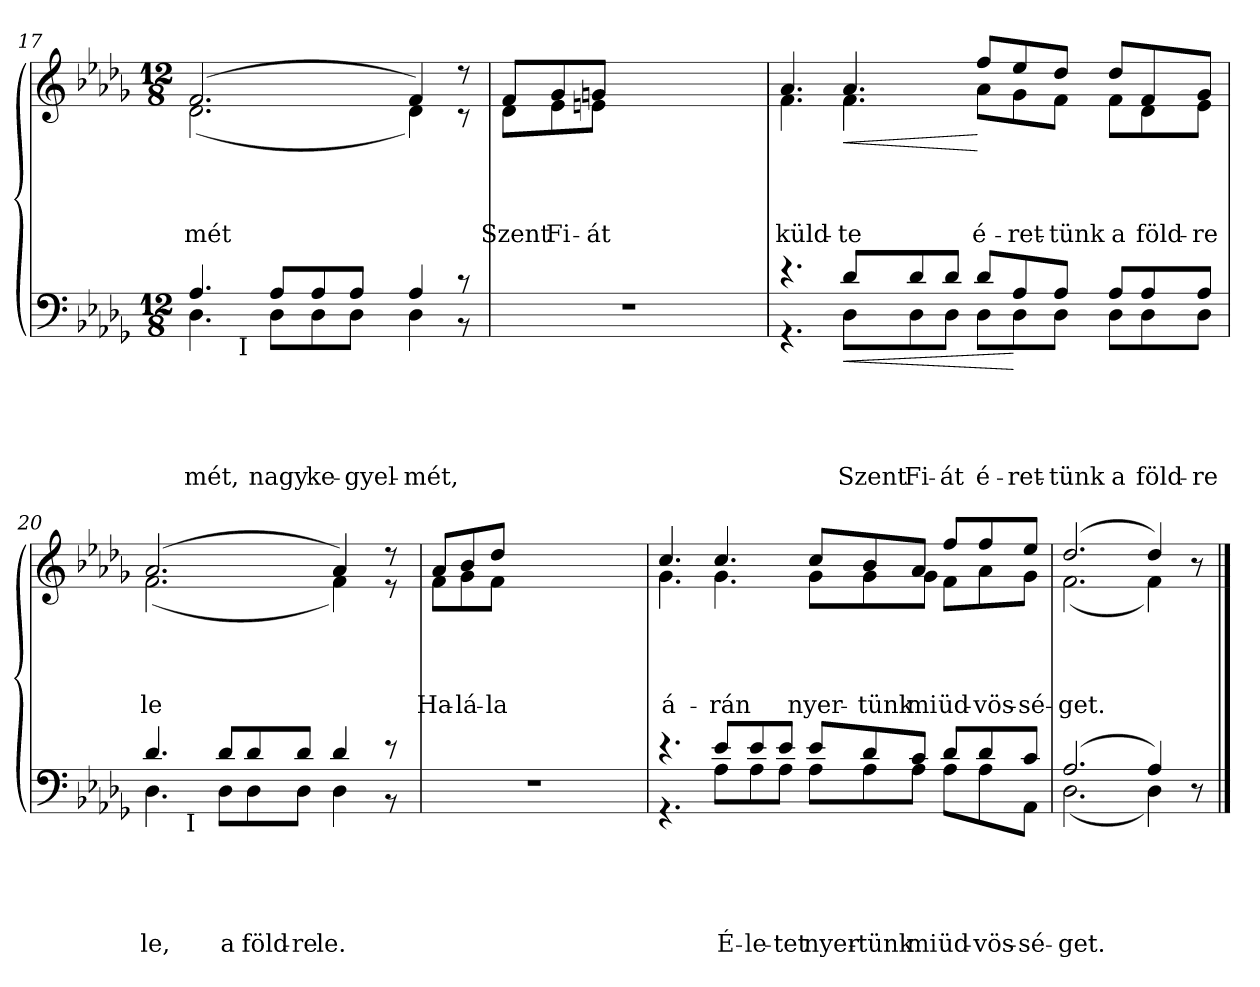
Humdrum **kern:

**kern	**text	**text	**text	**text	**text	**dynam	**kern	**text	**text	**text	**text	**dynam
*part2	*part2	*part2	*part2	*part2	*part2	*part2	*part1	*part1	*part1	*part1	*part1	*part1
*staff2	*staff2	*staff2	*staff2	*staff2	*staff2	*staff2	*staff1	*staff1	*staff1	*staff1	*staff1	*staff1
*clefF4	*	*	*	*	*	*	*clefG2	*	*	*	*	*
*k[b-e-a-d-g-]	*	*	*	*	*	*	*k[b-e-a-d-g-]	*	*	*	*	*
*D-:	*	*	*	*	*	*	*D-:	*	*	*	*	*
*M12/8	*	*	*	*	*	*	*M12/8	*	*	*	*	*
=17	=17	=17	=17	=17	=17	=17	=17	=17	=17	=17	=17	=17
!	!	!	!	!	!LO:LY:a	!	!	!	!	!	!	!
*^	*	*	*	*	*	*	*	*	*	*	*	*
!	!	!	!	!	!	!	!	!	!	!	!	!LO:LY:b	!
*	*^	*	*	*	*	*	*	*^	*	*	*	*	*
4.A-/	4.D-\	4ryy	.	.	.	.	-mét,	.	(2.f/	(<2.d-\	.	.	.	-mét	.
!	!	!LO:TX:b:t=I	!	!	!	!	!	!	!	!	!	!	!	!	!
.	.	2..ryy	.	.	.	.	.	.	.	.	.	.	.	.	.
!	!	!	!	!	!	!	!LO:LY:a	!	!	!	!	!	!	!	!
8A-/L	8D-\L	.	.	.	.	.	nagy	.	.	.	.	.	.	.	.
!	!	!	!	!	!	!	!LO:LY:a	!	!	!	!	!	!	!	!
8A-/	8D-\	.	.	.	.	.	ke-	.	.	.	.	.	.	.	.
!	!	!	!	!	!	!	!LO:LY:a	!	!	!	!	!	!	!	!
8A-/J	8D-\J	.	.	.	.	.	-gyel-	.	.	.	.	.	.	.	.
!	!	!	!	!	!	!	!LO:LY:a	!	!	!	!	!	!	!	!
!	!	!	!	!	!	!	!	!	!	!	!	!	!	!LO:LY:b	!
4A-/	4D-\	.	.	.	.	.	-mét,	.	4f/)	4d-\)	.	.	.	.	.
8r	8r	.	.	.	.	.	.	.	8r	8r	.	.	.	.	.
*v	*v	*v	*	*	*	*	*	*	*	*	*	*	*	*	*
!!LO:PB:g=z	!!
=18	=18	=18	=18	=18	=18	=18	=18	=18	=18	=18	=18	=18	=18
*^	*	*	*	*	*	*	*	*	*	*	*	*	*
*	*^	*	*	*	*	*	*	*	*	*	*	*	*	*
!	!	!	!	!	!	!	!	!	!	!	!	!	!	!LO:LY:b	!
*v	*v	*v	*	*	*	*	*	*	*	*	*	*	*	*	*
1.r	.	.	.	.	.	.	8f/L	8d-\L	.	.	.	Szent	.
!	!	!	!	!	!	!	!	!	!	!	!	!LO:LY:b	!
.	.	.	.	.	.	.	8g-/	8e-\	.	.	.	Fi-	.
!	!	!	!	!	!	!	!	!	!	!	!	!LO:LY:b	!
.	.	.	.	.	.	.	8gn/J	8en\J	.	.	.	-át	.
.	.	.	.	.	.	.	1ryy	1ryy	.	.	.	.	.
.	.	.	.	.	.	.	8ryy	8ryy	.	.	.	.	.
=19	=19	=19	=19	=19	=19	=19	=19	=19	=19	=19	=19	=19	=19
*^	*	*	*	*	*	*	*	*	*	*	*	*	*
!	!	!	!	!	!	!	!	!	!	!	!	!	!LO:LY:b	!
4.r	4.r	.	.	.	.	.	.	4.a-/	4.f\	.	.	.	küld-	.
!	!	!	!	!	!	!LO:LY:a	!LO:HP:b	!	!	!	!	!	!	!
!	!	!	!	!	!	!	!	!	!	!	!	!	!LO:LY:b	!LO:HP:b
8d-/L	8D-\L	.	.	.	.	Szent	<	4.a-/	4.f\	.	.	.	-te	<
!	!	!	!	!	!	!LO:LY:a	!	!	!	!	!	!	!	!
8d-/	8D-\	.	.	.	.	Fi-	.	.	.	.	.	.	.	.
!	!	!	!	!	!	!LO:LY:a	!	!	!	!	!	!	!	!
8d-/J	8D-\J	.	.	.	.	-át	.	.	.	.	.	.	.	.
!	!	!	!	!	!	!LO:LY:a	!	!	!	!	!	!	!	!
!	!	!	!	!	!	!	!	!	!	!	!	!	!LO:LY:b	!
8d-/L	8D-\L	.	.	.	.	é-	.	8ff/L	8a-\L	.	.	.	é-	[
!	!	!	!	!	!	!LO:LY:a	!	!	!	!	!	!	!	!
!	!	!	!	!	!	!	!	!	!	!	!	!	!LO:LY:b	!
8A-/	8D-\	.	.	.	.	-ret-	[	8ee-/	8g-\	.	.	.	-ret-	.
!	!	!	!	!	!	!LO:LY:a	!	!	!	!	!	!	!	!
!	!	!	!	!	!	!	!	!	!	!	!	!	!LO:LY:b	!
8A-/J	8D-\J	.	.	.	.	-tünk	.	8dd-/J	8f\J	.	.	.	-tünk	.
!	!	!	!	!	!	!LO:LY:a	!	!	!	!	!	!	!	!
!	!	!	!	!	!	!	!	!	!	!	!	!	!LO:LY:b	!
8A-/L	8D-\L	.	.	.	.	a	.	8dd-/L	8f\L	.	.	.	a	.
!	!	!	!	!	!	!LO:LY:a	!	!	!	!	!	!	!	!
!	!	!	!	!	!	!	!	!	!	!	!	!	!LO:LY:b	!
8A-/	8D-\	.	.	.	.	föld-	.	8f/	8d-\	.	.	.	föld-	.
!	!	!	!	!	!	!LO:LY:a	!	!	!	!	!	!	!	!
!	!	!	!	!	!	!	!	!	!	!	!	!	!LO:LY:b	!
8A-/J	8D-\J	.	.	.	.	-re	.	8g-/J	8e-\J	.	.	.	-re	.
*v	*v	*	*	*	*	*	*	*	*	*	*	*	*	*
=20	=20	=20	=20	=20	=20	=20	=20	=20	=20	=20	=20	=20	=20
*^	*	*	*	*	*	*	*	*	*	*	*	*	*
!	!	!	!	!	!	!LO:LY:a	!	!	!	!	!	!	!	!
!	!	!	!	!	!	!	!	!	!	!	!	!	!LO:LY:b	!
*	*^	*	*	*	*	*	*	*	*	*	*	*	*	*
4.d-/	4.D-\	8..ryy	.	.	.	.	le,	.	(2.a-/	(<2.f\	.	.	.	le	.
!	!	!LO:TX:b:t=I	!	!	!	!	!	!	!	!	!	!	!	!	!
.	.	2ryy	.	.	.	.	.	.	.	.	.	.	.	.	.
!	!	!	!	!	!	!	!LO:LY:a	!	!	!	!	!	!	!	!
8d-/L	8D-\L	.	.	.	.	.	a	.	.	.	.	.	.	.	.
!	!	!	!	!	!	!	!LO:LY:a	!	!	!	!	!	!	!	!
8d-/	8D-\	.	.	.	.	.	föld-	.	.	.	.	.	.	.	.
!	!	!	!	!	!	!	!LO:LY:a	!	!	!	!	!	!	!	!
8d-/J	8D-\J	.	.	.	.	.	-re	.	.	.	.	.	.	.	.
.	.	4ryy	.	.	.	.	.	.	.	.	.	.	.	.	.
!	!	!	!	!	!	!	!LO:LY:a	!	!	!	!	!	!	!	!
!	!	!	!	!	!	!	!	!	!	!	!	!	!	!LO:LY:b	!
4d-/	4D-\	.	.	.	.	.	le.	.	4a-/)	4f\)	.	.	.	.	.
.	.	8ryy	.	.	.	.	.	.	.	.	.	.	.	.	.
8r	8r	.	.	.	.	.	.	.	8r	8r	.	.	.	.	.
.	.	32ryy	.	.	.	.	.	.	.	.	.	.	.	.	.
*v	*v	*v	*	*	*	*	*	*	*	*	*	*	*	*	*
!!LO:LB:g=z	!!
=21	=21	=21	=21	=21	=21	=21	=21	=21	=21	=21	=21	=21	=21
*^	*	*	*	*	*	*	*	*	*	*	*	*	*
*	*^	*	*	*	*	*	*	*	*	*	*	*	*	*
!	!	!	!	!	!	!	!	!	!	!	!	!	!	!LO:LY:b	!
*v	*v	*v	*	*	*	*	*	*	*	*	*	*	*	*	*
1.r	.	.	.	.	.	.	8a-/L	8f\L	.	.	.	Ha-	.
!	!	!	!	!	!	!	!	!	!	!	!	!LO:LY:b	!
.	.	.	.	.	.	.	8b-/	8g-\	.	.	.	-lá-	.
!	!	!	!	!	!	!	!	!	!	!	!	!LO:LY:b	!
.	.	.	.	.	.	.	8dd-/J	8f\J	.	.	.	-la	.
.	.	.	.	.	.	.	1ryy	1ryy	.	.	.	.	.
.	.	.	.	.	.	.	8ryy	8ryy	.	.	.	.	.
=22	=22	=22	=22	=22	=22	=22	=22	=22	=22	=22	=22	=22	=22
*^	*	*	*	*	*	*	*	*	*	*	*	*	*
!	!	!	!	!	!	!	!	!	!	!	!	!	!LO:LY:b	!
4.r	4.r	.	.	.	.	.	.	4.cc/	4.g-\	.	.	.	á-	.
!	!	!	!	!	!	!LO:LY:a	!	!	!	!	!	!	!	!
!	!	!	!	!	!	!	!	!	!	!	!	!	!LO:LY:b	!
8e-/L	8A-\L	.	.	.	.	É-	.	4.cc/	4.g-\	.	.	.	-rán	.
!	!	!	!	!	!	!LO:LY:a	!	!	!	!	!	!	!	!
8e-/	8A-\	.	.	.	.	-le-	.	.	.	.	.	.	.	.
!	!	!	!	!	!	!LO:LY:a	!	!	!	!	!	!	!	!
8e-/J	8A-\J	.	.	.	.	-tet	.	.	.	.	.	.	.	.
!	!	!	!	!	!	!LO:LY:a	!	!	!	!	!	!	!	!
!	!	!	!	!	!	!	!	!	!	!	!	!	!LO:LY:b	!
8e-/L	8A-\L	.	.	.	.	nyer-	.	8cc/L	8g-\L	.	.	.	nyer-	.
!	!	!	!	!	!	!LO:LY:a	!	!	!	!	!	!	!	!
!	!	!	!	!	!	!	!	!	!	!	!	!	!LO:LY:b	!
8d-/	8A-\	.	.	.	.	-tünk	.	8b-/	8g-\	.	.	.	-tünk	.
!	!	!	!	!	!	!LO:LY:a	!	!	!	!	!	!	!	!
!	!	!	!	!	!	!	!	!	!	!	!	!	!LO:LY:b	!
8c/J	8A-\J	.	.	.	.	mi	.	8a-/J	8g-\J	.	.	.	mi	.
!	!	!	!	!	!	!LO:LY:a	!	!	!	!	!	!	!	!
!	!	!	!	!	!	!	!	!	!	!	!	!	!LO:LY:b	!
8d-/L	8A-\L	.	.	.	.	üd-	.	8ff/L	8f\L	.	.	.	üd-	.
!	!	!	!	!	!	!LO:LY:a	!	!	!	!	!	!	!	!
!	!	!	!	!	!	!	!	!	!	!	!	!	!LO:LY:b	!
8d-/	8A-\	.	.	.	.	-vös-	.	8ff/	8a-\	.	.	.	-vös-	.
!	!	!	!	!	!	!LO:LY:a	!	!	!	!	!	!	!	!
!	!	!	!	!	!	!	!	!	!	!	!	!	!LO:LY:b	!
8c/J	8AA-\J	.	.	.	.	-sé-	.	8ee-/J	8g-\J	.	.	.	-sé-	.
=23	=23	=23	=23	=23	=23	=23	=23	=23	=23	=23	=23	=23	=23	=23
!	!	!	!	!	!	!LO:LY:a	!	!	!	!	!	!	!	!
!	!	!	!	!	!	!	!	!	!	!	!	!	!LO:LY:b	!
(2.A-/	(<2.D-\	.	.	.	.	-get.	.	(2.dd-/	(<2.f\	.	.	.	-get.	.
4A-/)	4D-\)	.	.	.	.	.	.	4dd-/)	4f\)	.	.	.	.	.
8ryy	8r	.	.	.	.	.	.	8r	8ryy	.	.	.	.	.
*v	*v	*	*	*	*	*	*	*	*	*	*	*	*	*
*	*	*	*	*	*	*	*v	*v	*	*	*	*	*
==	==	==	==	==	==	==	==	==	==	==	==	==
*-	*-	*-	*-	*-	*-	*-	*-	*-	*-	*-	*-	*-
